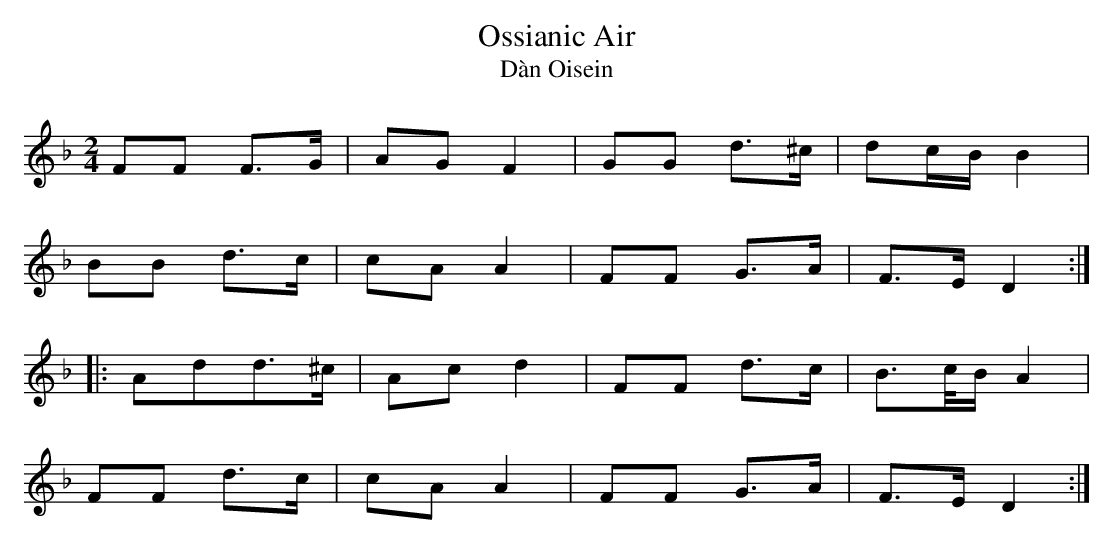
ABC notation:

X:1
T:Ossianic Air
T:Dàn Oisein
M:2/4
L:1/8
K:Dmin
FF F>G|AG F2|GG d>^c|dc/B/ B2|
BB d>c|cA A2|FF G>A|F>E D2:|
|:Add>^c|Ac d2|FF d>c|B>c/2B/2 A2|
FF d>c|cA A2|FF G>A|F>E D2:|
